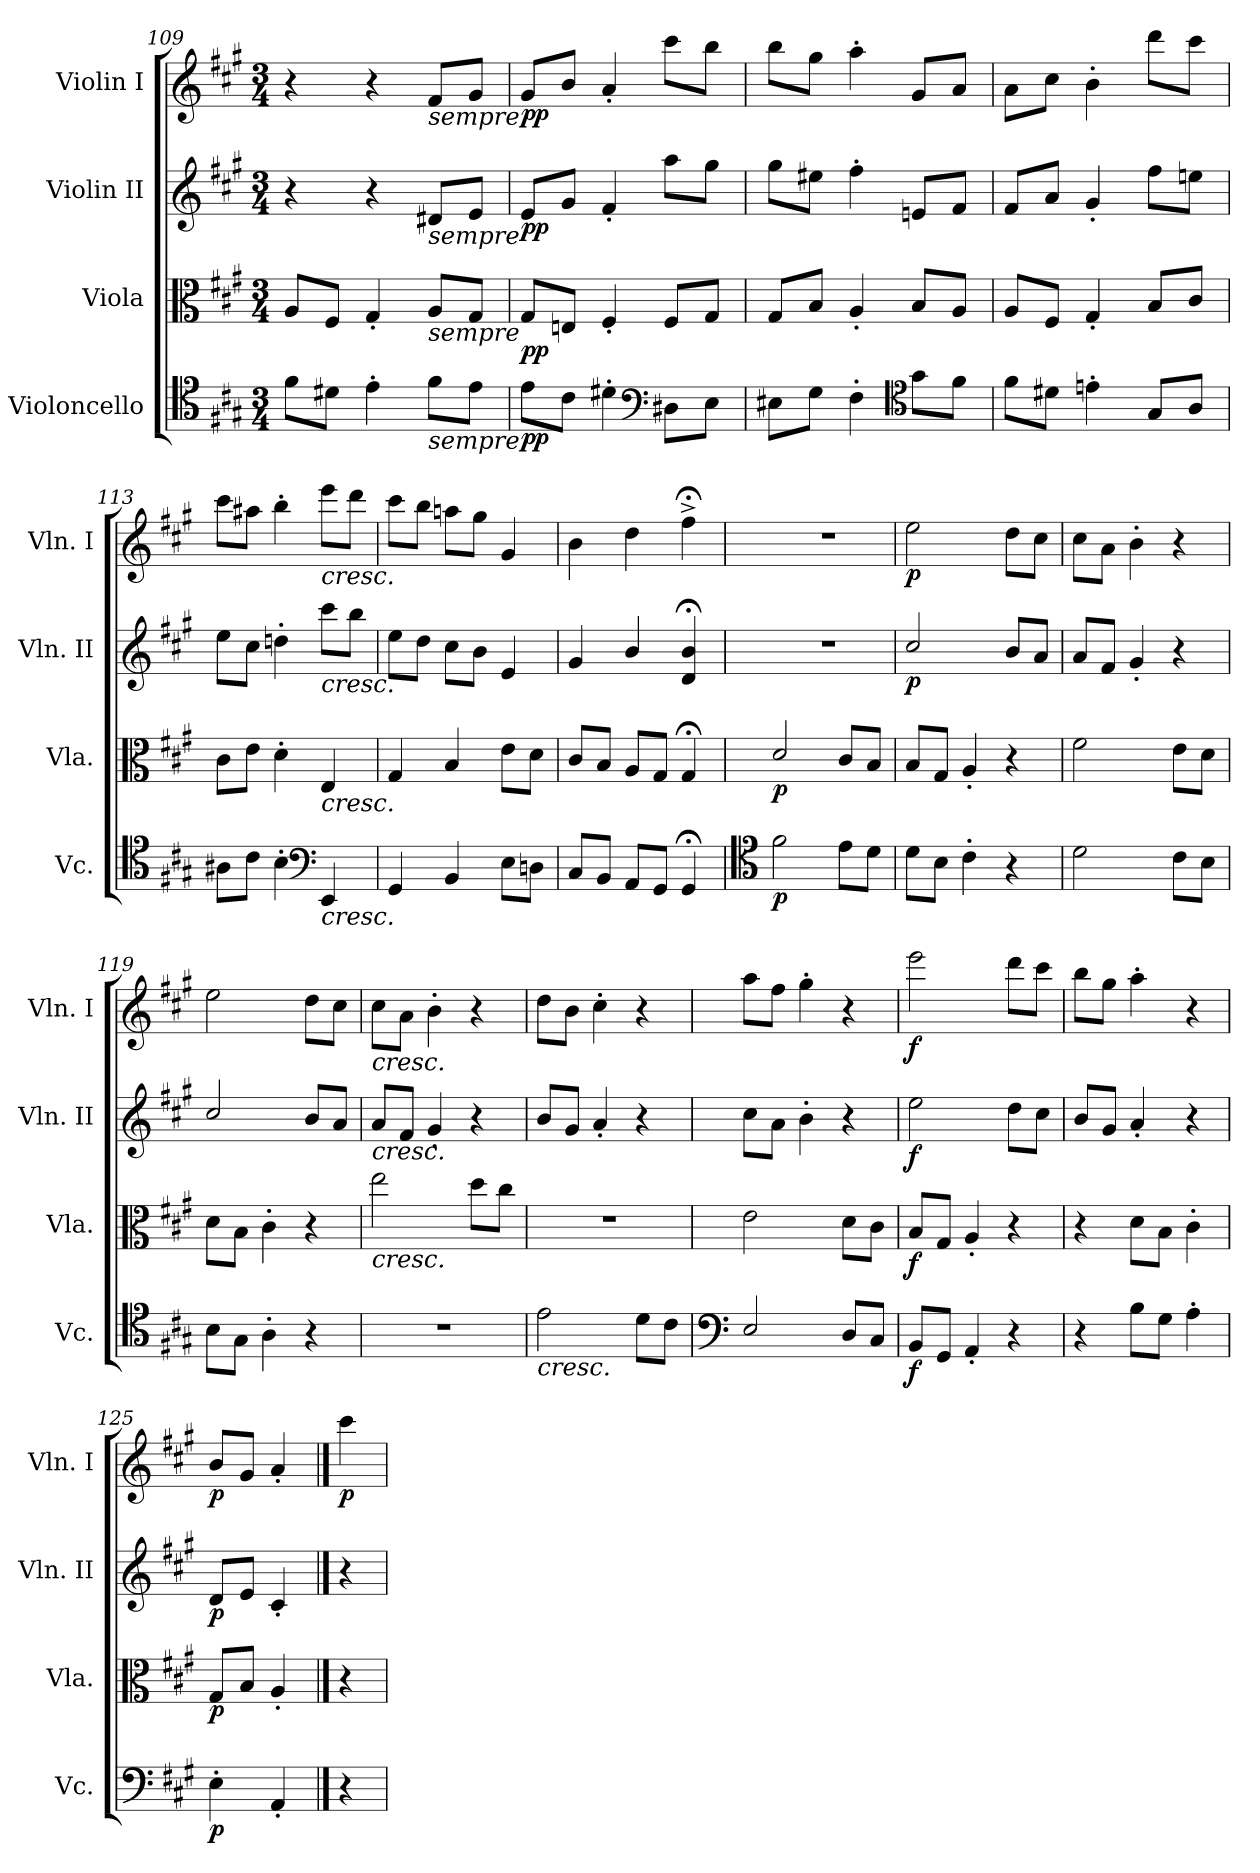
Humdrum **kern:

**kern	**dynam	**kern	**dynam	**kern	**dynam	**kern	**dynam
*part4	*part4	*part3	*part3	*part2	*part2	*part1	*part1
*staff4	*staff4	*staff3	*staff3	*staff2	*staff2	*staff1	*staff1
*I"Violoncello	*	*I"Viola	*	*I"Violin II	*	*I"Violin I	*
*I'Vc.	*	*I'Vla.	*	*I'Vln. II	*	*I'Vln. I	*
*clefC4	*	*clefC3	*	*clefG2	*	*clefG2	*
*k[f#c#g#]	*	*k[f#c#g#]	*	*k[f#c#g#]	*	*k[f#c#g#]	*
*M3/4	*	*M3/4	*	*M3/4	*	*M3/4	*
=109	=109	=109	=109	=109	=109	=109	=109
8f#\L	.	8A/L	.	4r	.	4r	.
8d#X\J	.	8F#/J	.	.	.	.	.
4e'\	.	4G#'/	.	4r	.	4r	.
!	!	!	!	!	!	!LO:TX:b:i:t=sempre	!
!	!	!	!	!LO:TX:b:i:t=sempre	!	!	!
!	!	!LO:TX:b:i:t=sempre	!	!	!	!	!
!LO:TX:b:i:t=sempre	!	!	!	!	!	!	!
8f#\L	.	8A/L	.	8d#X/L	.	8f#/L	.
8e\J	.	8G#/J	.	8e/J	.	8g#/J	.
!!LO:LB:g=z
=110	=110	=110	=110	=110	=110	=110	=110
!	!LO:DY:b	!	!LO:DY:b	!	!LO:DY:b	!	!LO:DY:b
8e\L	pp	8G#/L	pp	8e/L	pp	8g#/L	pp
8c#\J	.	8En/J	.	8g#/J	.	8b/J	.
4d#X'\	.	4F#'/	.	4f#'/	.	4a'/	.
*clefF4	*	*	*	*	*	*	*
8D#X\L	.	8F#/L	.	8aa\L	.	8ccc#\L	.
8E\J	.	8G#/J	.	8gg#\J	.	8bb\J	.
=111	=111	=111	=111	=111	=111	=111	=111
8E#X\L	.	8G#/L	.	8gg#\L	.	8bb\L	.
8G#\J	.	8B/J	.	8ee#X\J	.	8gg#\J	.
4F#'\	.	4A'/	.	4ff#'\	.	4aa'\	.
*clefC4	*	*	*	*	*	*	*
8g#\L	.	8B/L	.	8en/L	.	8g#/L	.
8f#\J	.	8A/J	.	8f#/J	.	8a/J	.
!!LO:LB:g=z
=112	=112	=112	=112	=112	=112	=112	=112
8f#\L	.	8A/L	.	8f#/L	.	8a\L	.
8d#X\J	.	8F#/J	.	8a/J	.	8cc#\J	.
4en'\	.	4G#'/	.	4g#'/	.	4b'\	.
8G#/L	.	8B/L	.	8ff#\L	.	8ddd\L	.
8A/J	.	8c#/J	.	8een\J	.	8ccc#\J	.
=113	=113	=113	=113	=113	=113	=113	=113
8A#X\L	.	8c#\L	.	8ee\L	.	8ccc#\L	.
8c#\J	.	8e\J	.	8cc#\J	.	8aa#X\J	.
4B'\	.	4d'\	.	4ddn'\	.	4bb'\	.
*clefF4	*	*	*	*	*	*	*
!	!	!	!	!	!	!LO:TX:b:i:t=cresc.	!
!	!	!	!	!LO:TX:b:i:t=cresc.	!	!	!
!	!	!LO:TX:b:i:t=cresc.	!	!	!	!	!
!LO:TX:b:i:t=cresc.	!	!	!	!	!	!	!
4EE/	.	4E/	.	8ccc#\L	.	8eee\L	.
.	.	.	.	8bb\J	.	8ddd\J	.
=114	=114	=114	=114	=114	=114	=114	=114
4GG#/	.	4G#/	.	8ee\L	.	8ccc#\L	.
.	.	.	.	8dd\J	.	8bb\J	.
4BB/	.	4B/	.	8cc#\L	.	8aan\L	.
.	.	.	.	8b\J	.	8gg#\J	.
8E\L	.	8e\L	.	4e/	.	4g#/	.
8Dn\J	.	8d\J	.	.	.	.	.
=115	=115	=115	=115	=115	=115	=115	=115
8C#/L	.	8c#/L	.	4g#/	.	4b\	.
8BB/J	.	8B/J	.	.	.	.	.
8AA/L	.	8A/L	.	4b/	.	4dd\	.
8GG#/J	.	8G#/J	.	.	.	.	.
4GG#;</	.	4G#;</	.	4d/;< 4b/;<	.	4ff#;<^\	.
=116	=116	=116	=116	=116	=116	=116	=116
*clefC4	*	*	*	*	*	*	*
!	!LO:DY:b	!	!LO:DY:b	!	!	!	!
2f#\	p	2d/	p	2.r	.	2.r	.
8e\L	.	8c#/L	.	.	.	.	.
8d\J	.	8B/J	.	.	.	.	.
!!LO:PB:g=z
=117	=117	=117	=117	=117	=117	=117	=117
!	!	!	!	!	!LO:DY:b	!	!LO:DY:b
8d\L	.	8B/L	.	2cc#/	p	2ee\	p
8B\J	.	8G#/J	.	.	.	.	.
4c#'\	.	4A'/	.	.	.	.	.
4r	.	4r	.	8b/L	.	8dd\L	.
.	.	.	.	8a/J	.	8cc#\J	.
!!LO:LB:g=z
=118	=118	=118	=118	=118	=118	=118	=118
2d\	.	2f#\	.	8a/L	.	8cc#\L	.
.	.	.	.	8f#/J	.	8a\J	.
.	.	.	.	4g#'/	.	4b'\	.
8c#\L	.	8e\L	.	4r	.	4r	.
8B\J	.	8d\J	.	.	.	.	.
=119	=119	=119	=119	=119	=119	=119	=119
8B\L	.	8d\L	.	2cc#/	.	2ee\	.
8G#\J	.	8B\J	.	.	.	.	.
4A'\	.	4c#'\	.	.	.	.	.
4r	.	4r	.	8b/L	.	8dd\L	.
.	.	.	.	8a/J	.	8cc#\J	.
=120	=120	=120	=120	=120	=120	=120	=120
!	!	!	!	!	!	!LO:TX:b:i:t=cresc.	!
!	!	!	!	!LO:TX:b:i:t=cresc.	!	!	!
!	!	!LO:TX:b:i:t=cresc.	!	!	!	!	!
2.r	.	2ee\	.	8a/L	.	8cc#\L	.
.	.	.	.	8f#/J	.	8a\J	.
.	.	.	.	4g#'/	.	4b'\	.
.	.	8dd\L	.	4r	.	4r	.
.	.	8cc#\J	.	.	.	.	.
=121	=121	=121	=121	=121	=121	=121	=121
!LO:TX:b:i:t=cresc.	!	!	!	!	!	!	!
2e\	.	2.r	.	8b/L	.	8dd\L	.
.	.	.	.	8g#/J	.	8b\J	.
.	.	.	.	4a'/	.	4cc#'\	.
8d\L	.	.	.	4r	.	4r	.
8c#\J	.	.	.	.	.	.	.
=122	=122	=122	=122	=122	=122	=122	=122
*clefF4	*	*	*	*	*	*	*
2E/	.	2e\	.	8cc#\L	.	8aa\L	.
.	.	.	.	8a\J	.	8ff#\J	.
.	.	.	.	4b'\	.	4gg#'\	.
8D/L	.	8d\L	.	4r	.	4r	.
8C#/J	.	8c#\J	.	.	.	.	.
=123	=123	=123	=123	=123	=123	=123	=123
!	!LO:DY:b	!	!LO:DY:b	!	!LO:DY:b	!	!LO:DY:b
8BB/L	f	8B/L	f	2ee\	f	2eee\	f
8GG#/J	.	8G#/J	.	.	.	.	.
4AA'/	.	4A'/	.	.	.	.	.
4r	.	4r	.	8dd\L	.	8ddd\L	.
.	.	.	.	8cc#\J	.	8ccc#\J	.
!!LO:PB:g=z
=124	=124	=124	=124	=124	=124	=124	=124
4r	.	4r	.	8b/L	.	8bb\L	.
.	.	.	.	8g#/J	.	8gg#\J	.
8B\L	.	8d\L	.	4a'/	.	4aa'\	.
8G#\J	.	8B\J	.	.	.	.	.
4A'\	.	4c#'\	.	4r	.	4r	.
=125	=125	=125	=125	=125	=125	=125	=125
!	!LO:DY:b	!	!LO:DY:b	!	!LO:DY:b	!	!LO:DY:b
4E'\	p	8G#/L	p	8d/L	p	8b/L	p
.	.	8B/J	.	8e/J	.	8g#/J	.
4AA'/	.	4A'/	.	4c#'/	.	4a'/	.
==126	==126	==126	==126	==126	==126	==126	==126
!	!	!	!	!	!	!	!LO:DY:b
4r	.	4r	.	4r	.	4ccc#\	p
=	=	=	=	=	=	=	=
*-	*-	*-	*-	*-	*-	*-	*-
